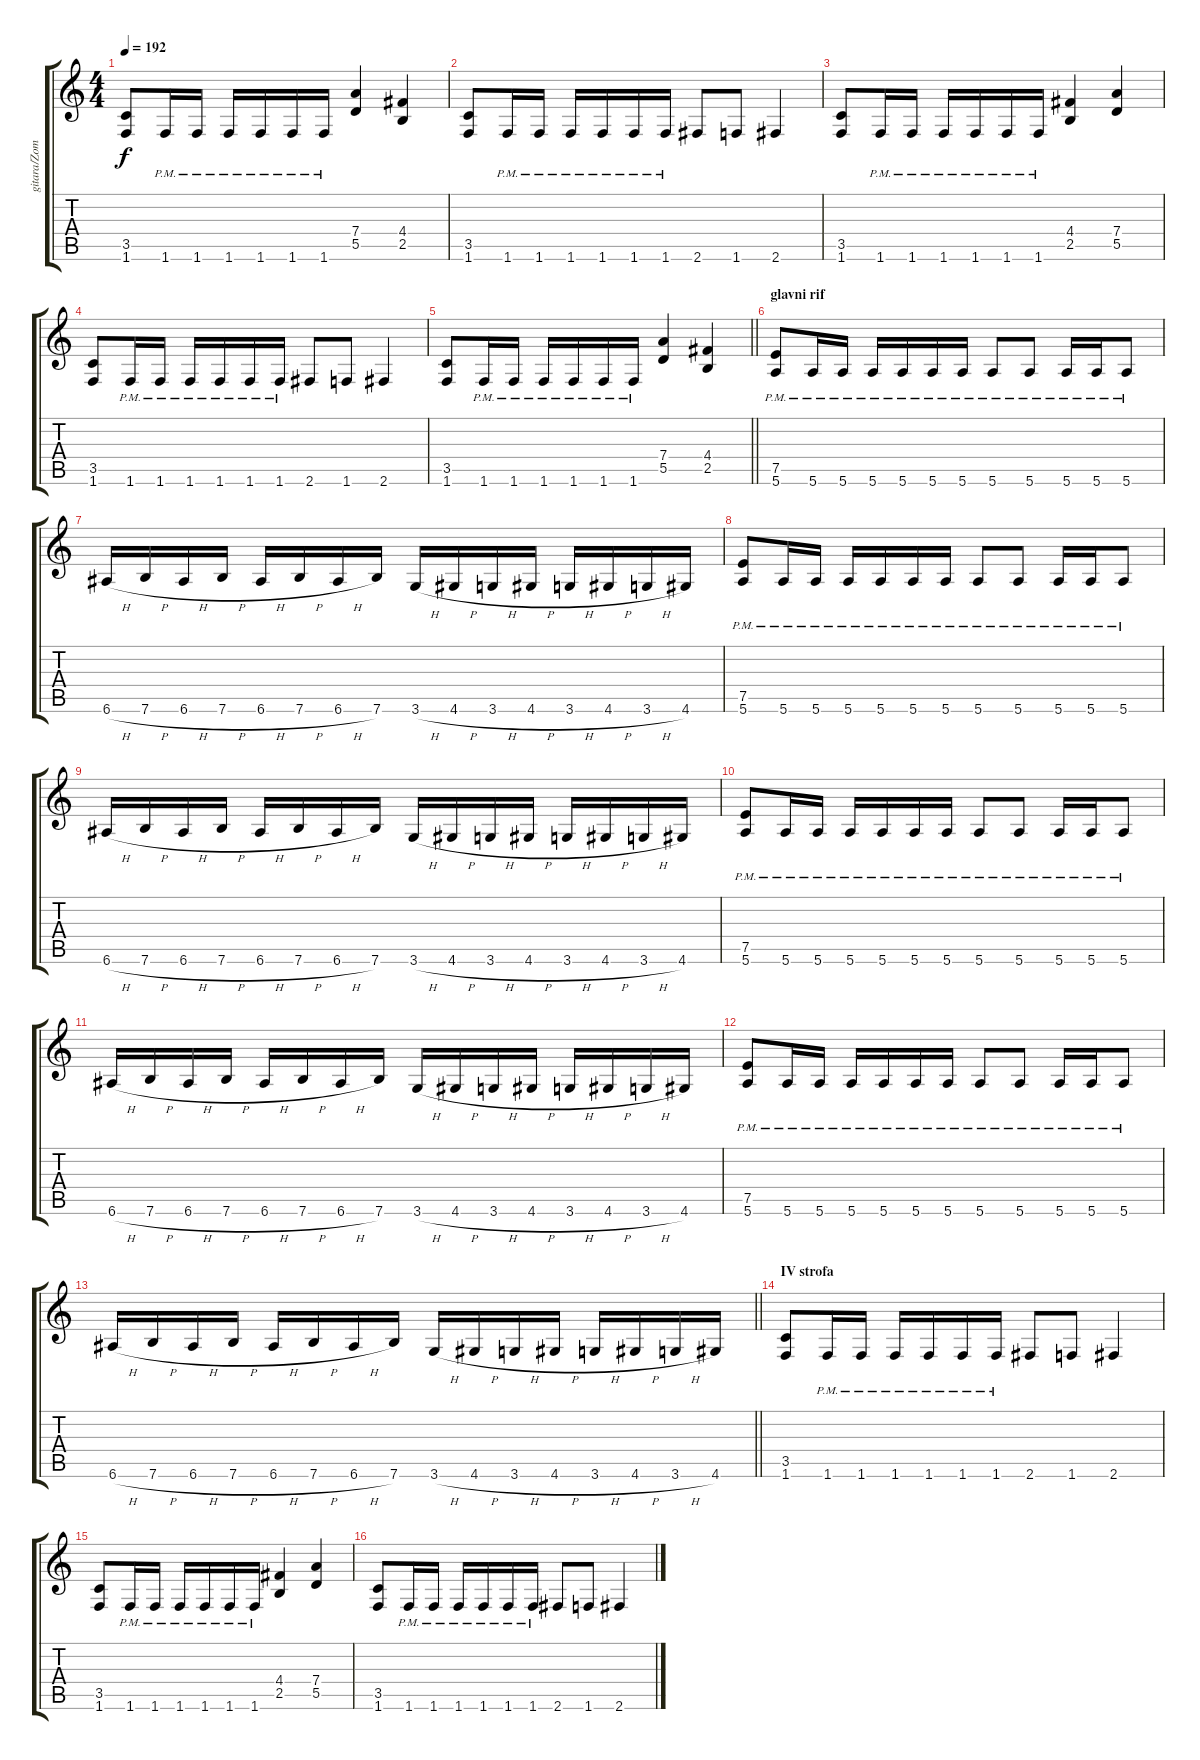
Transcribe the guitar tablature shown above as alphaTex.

\track ("gitara/Zombi Zlikovac" "gitara/Zom") {instrument distortionguitar}
\staff {score tabs}
\tuning (E4 B3 G3 D3 A2 E2) {hide}
\ts (4 4)
\tempo 192
\clef g2
\ks c
(3.5 1.6).8{dy f} 1.6{pm}.16 1.6{pm}.16 1.6{pm}.16 1.6{pm}.16 1.6{pm}.16 1.6{pm}.16 (7.4 5.5).4 (4.4 2.5).4 |
(3.5 1.6).8 1.6{pm}.16 1.6{pm}.16 1.6{pm}.16 1.6{pm}.16 1.6{pm}.16 1.6{pm}.16 2.6.8 1.6.8 2.6.4 |
(3.5 1.6).8 1.6{pm}.16 1.6{pm}.16 1.6{pm}.16 1.6{pm}.16 1.6{pm}.16 1.6{pm}.16 (4.4 2.5).4 (7.4 5.5).4 |
(3.5 1.6).8 1.6{pm}.16 1.6{pm}.16 1.6{pm}.16 1.6{pm}.16 1.6{pm}.16 1.6{pm}.16 2.6.8 1.6.8 2.6.4 |
\barLineRight lightlight
(3.5 1.6).8 1.6{pm}.16 1.6{pm}.16 1.6{pm}.16 1.6{pm}.16 1.6{pm}.16 1.6{pm}.16 (7.4 5.5).4 (4.4 2.5).4 |
\section ("" "glavni rif")
(7.5{pm} 5.6{pm}).8 5.6{pm}.16 5.6{pm}.16 5.6{pm}.16 5.6{pm}.16 5.6{pm}.16 5.6{pm}.16 5.6{pm}.8 5.6{pm}.8 5.6{pm}.16 5.6{pm}.16 5.6{pm}.8 |
6.6{h}.16 7.6{h}.16 6.6{h}.16 7.6{h}.16 6.6{h}.16 7.6{h}.16 6.6{h}.16 7.6.16 3.6{h}.16 4.6{h}.16 3.6{h}.16 4.6{h}.16 3.6{h}.16 4.6{h}.16 3.6{h}.16 4.6.16 |
(7.5{pm} 5.6{pm}).8 5.6{pm}.16 5.6{pm}.16 5.6{pm}.16 5.6{pm}.16 5.6{pm}.16 5.6{pm}.16 5.6{pm}.8 5.6{pm}.8 5.6{pm}.16 5.6{pm}.16 5.6{pm}.8 |
6.6{h}.16 7.6{h}.16 6.6{h}.16 7.6{h}.16 6.6{h}.16 7.6{h}.16 6.6{h}.16 7.6.16 3.6{h}.16 4.6{h}.16 3.6{h}.16 4.6{h}.16 3.6{h}.16 4.6{h}.16 3.6{h}.16 4.6.16 |
(7.5{pm} 5.6{pm}).8 5.6{pm}.16 5.6{pm}.16 5.6{pm}.16 5.6{pm}.16 5.6{pm}.16 5.6{pm}.16 5.6{pm}.8 5.6{pm}.8 5.6{pm}.16 5.6{pm}.16 5.6{pm}.8 |
6.6{h}.16 7.6{h}.16 6.6{h}.16 7.6{h}.16 6.6{h}.16 7.6{h}.16 6.6{h}.16 7.6.16 3.6{h}.16 4.6{h}.16 3.6{h}.16 4.6{h}.16 3.6{h}.16 4.6{h}.16 3.6{h}.16 4.6.16 |
(7.5{pm} 5.6{pm}).8 5.6{pm}.16 5.6{pm}.16 5.6{pm}.16 5.6{pm}.16 5.6{pm}.16 5.6{pm}.16 5.6{pm}.8 5.6{pm}.8 5.6{pm}.16 5.6{pm}.16 5.6{pm}.8 |
\barLineRight lightlight
6.6{h}.16 7.6{h}.16 6.6{h}.16 7.6{h}.16 6.6{h}.16 7.6{h}.16 6.6{h}.16 7.6.16 3.6{h}.16 4.6{h}.16 3.6{h}.16 4.6{h}.16 3.6{h}.16 4.6{h}.16 3.6{h}.16 4.6.16 |
\section ("" "IV strofa")
(3.5 1.6).8 1.6{pm}.16 1.6{pm}.16 1.6{pm}.16 1.6{pm}.16 1.6{pm}.16 1.6{pm}.16 2.6.8 1.6.8 2.6.4 |
(3.5 1.6).8 1.6{pm}.16 1.6{pm}.16 1.6{pm}.16 1.6{pm}.16 1.6{pm}.16 1.6{pm}.16 (4.4 2.5).4 (7.4 5.5).4 |
(3.5 1.6).8 1.6{pm}.16 1.6{pm}.16 1.6{pm}.16 1.6{pm}.16 1.6{pm}.16 1.6{pm}.16 2.6.8 1.6.8 2.6.4
